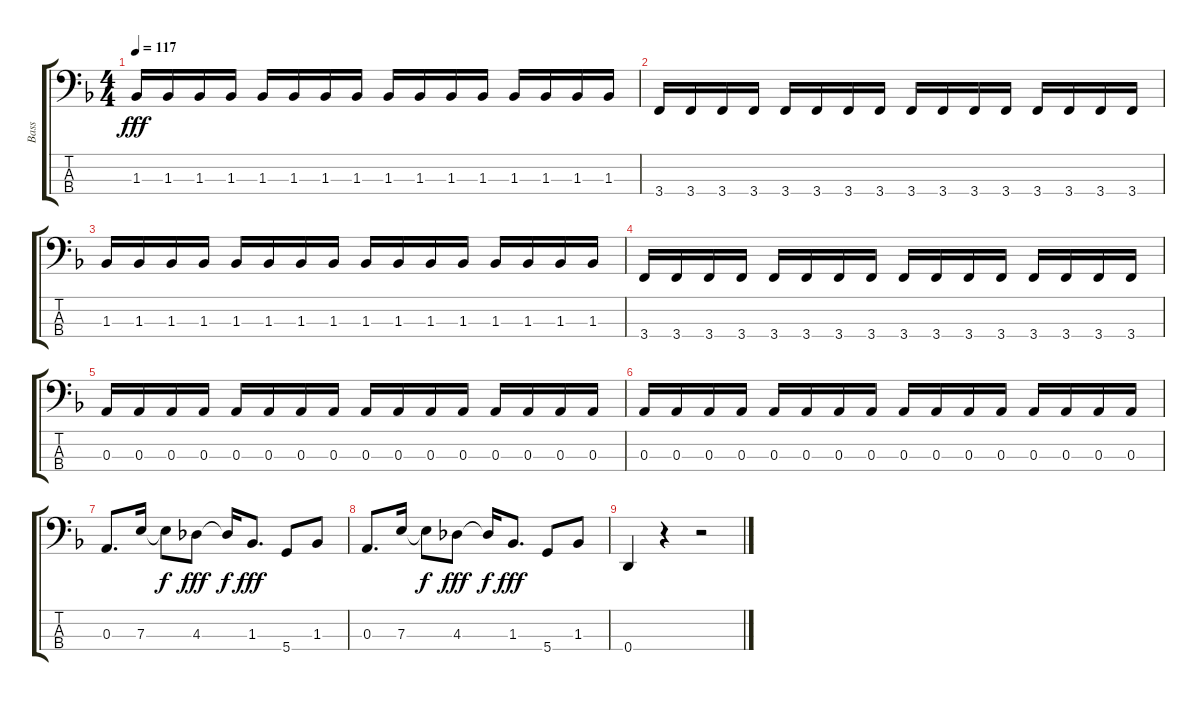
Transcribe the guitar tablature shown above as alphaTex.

\track ("Bass" "Bass") {instrument electricbassfinger}
\staff {score tabs}
\tuning (G2 D2 A1 D1) {hide}
\ts (4 4)
\tempo 117
\clef f4
\ks f
1.3.16{dy fff} 1.3.16 1.3.16 1.3.16 1.3.16 1.3.16 1.3.16 1.3.16 1.3.16 1.3.16 1.3.16 1.3.16 1.3.16 1.3.16 1.3.16 1.3.16 |
3.4.16 3.4.16 3.4.16 3.4.16 3.4.16 3.4.16 3.4.16 3.4.16 3.4.16 3.4.16 3.4.16 3.4.16 3.4.16 3.4.16 3.4.16 3.4.16 |
1.3.16 1.3.16 1.3.16 1.3.16 1.3.16 1.3.16 1.3.16 1.3.16 1.3.16 1.3.16 1.3.16 1.3.16 1.3.16 1.3.16 1.3.16 1.3.16 |
3.4.16 3.4.16 3.4.16 3.4.16 3.4.16 3.4.16 3.4.16 3.4.16 3.4.16 3.4.16 3.4.16 3.4.16 3.4.16 3.4.16 3.4.16 3.4.16 |
0.3.16 0.3.16 0.3.16 0.3.16 0.3.16 0.3.16 0.3.16 0.3.16 0.3.16 0.3.16 0.3.16 0.3.16 0.3.16 0.3.16 0.3.16 0.3.16 |
0.3.16 0.3.16 0.3.16 0.3.16 0.3.16 0.3.16 0.3.16 0.3.16 0.3.16 0.3.16 0.3.16 0.3.16 0.3.16 0.3.16 0.3.16 0.3.16 |
0.3.8{d} 7.3.16 7.3{t}.8{dy f} 4.3.8{dy fff} 4.3{t}.16{dy f} 1.3.8{d dy fff} 5.4.8 1.3.8 |
0.3.8{d} 7.3.16 7.3{t}.8{dy f} 4.3.8{dy fff} 4.3{t}.16{dy f} 1.3.8{d dy fff} 5.4.8 1.3.8 |
0.4.4 r.4 r.2
